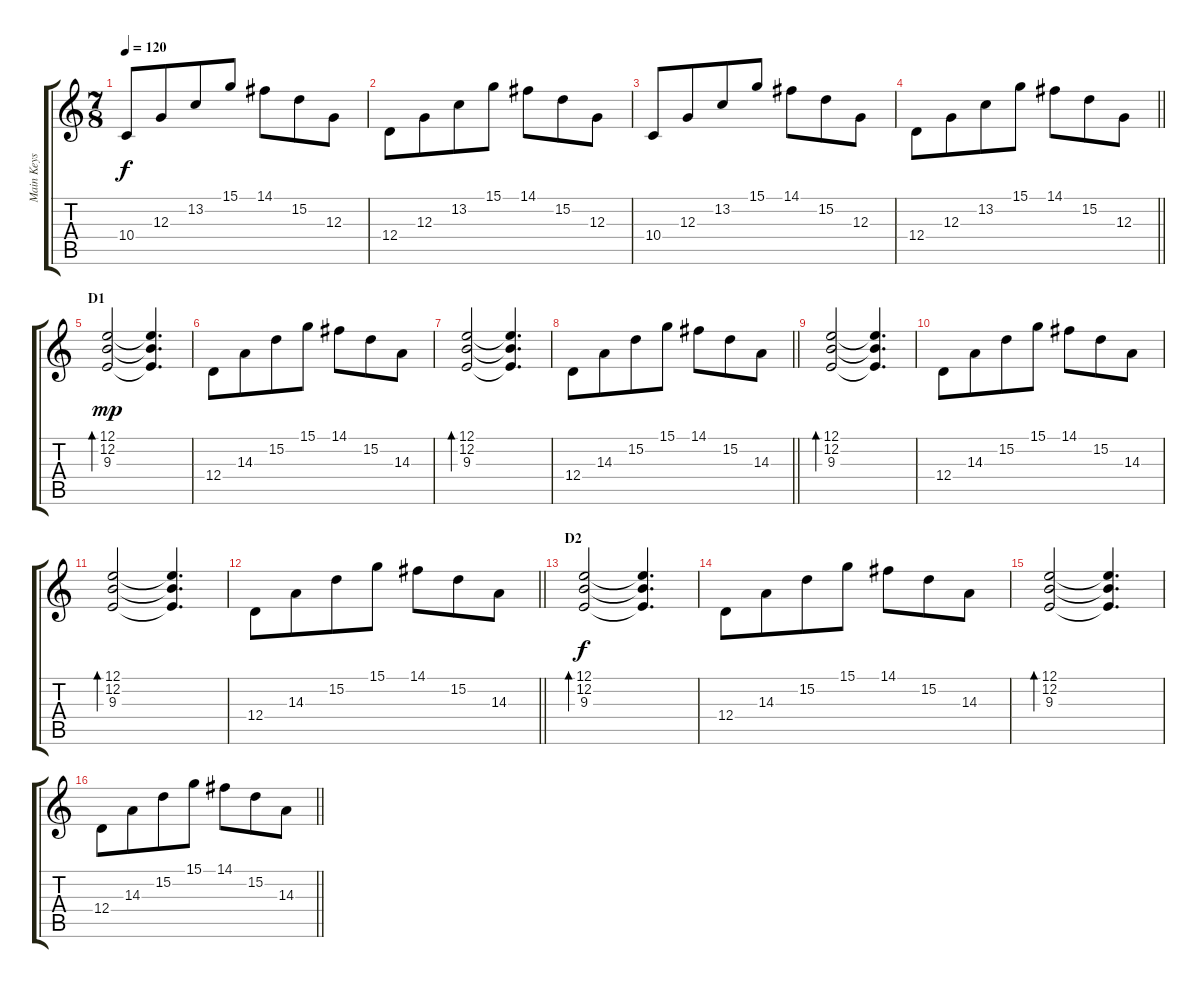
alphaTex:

\track ("Main Keys L" "Main Keys ") {instrument electricpiano1}
\staff {score tabs}
\tuning (E4 B3 G3 D3 A2 E2) {hide}
\ts (7 8)
\tempo 120
\clef g2
\ks c
10.4.8{dy f} 12.3.8 13.2.8 15.1.8 14.1.8 15.2.8 12.3.8 |
12.4.8 12.3.8 13.2.8 15.1.8 14.1.8 15.2.8 12.3.8 |
10.4.8 12.3.8 13.2.8 15.1.8 14.1.8 15.2.8 12.3.8 |
\barLineRight lightlight
12.4.8 12.3.8 13.2.8 15.1.8 14.1.8 15.2.8 12.3.8 |
\section ("" "D1")
(12.1 12.2 9.3).2{bd 480 dy mp} (12.1{t} 12.2{t} 9.3{t}).4{d} |
12.4.8 14.3.8 15.2.8 15.1.8 14.1.8 15.2.8 14.3.8 |
(12.1 12.2 9.3).2{bd 480} (12.1{t} 12.2{t} 9.3{t}).4{d} |
\barLineRight lightlight
12.4.8 14.3.8 15.2.8 15.1.8 14.1.8 15.2.8 14.3.8 |
(12.1 12.2 9.3).2{bd 480} (12.1{t} 12.2{t} 9.3{t}).4{d} |
12.4.8 14.3.8 15.2.8 15.1.8 14.1.8 15.2.8 14.3.8 |
(12.1 12.2 9.3).2{bd 480} (12.1{t} 12.2{t} 9.3{t}).4{d} |
\barLineRight lightlight
12.4.8 14.3.8 15.2.8 15.1.8 14.1.8 15.2.8 14.3.8 |
\section ("" "D2")
(12.1 12.2 9.3).2{bd 480 dy f} (12.1{t} 12.2{t} 9.3{t}).4{d} |
12.4.8 14.3.8 15.2.8 15.1.8 14.1.8 15.2.8 14.3.8 |
(12.1 12.2 9.3).2{bd 480} (12.1{t} 12.2{t} 9.3{t}).4{d} |
\barLineRight lightlight
12.4.8 14.3.8 15.2.8 15.1.8 14.1.8 15.2.8 14.3.8
